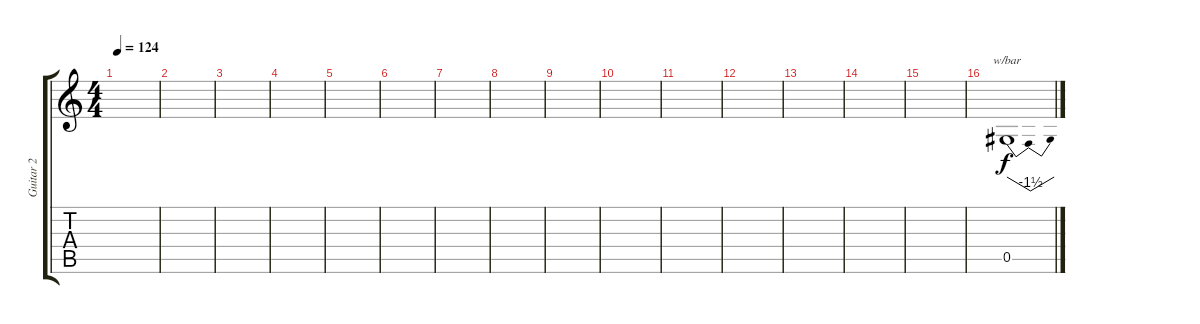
\track ("Guitar 2" "Guitar 2") {instrument distortionguitar}
\staff {score tabs}
\tuning (Eb4 Bb3 Gb3 Db3 Ab2 Eb2) {hide}
\ts (4 4)
\tempo 124
\clef g2
\ks c
|
|
|
|
|
|
|
|
|
|
|
|
|
|
|
0.5.1{tbe (dip default 0 0 30 -6 60 0)}
